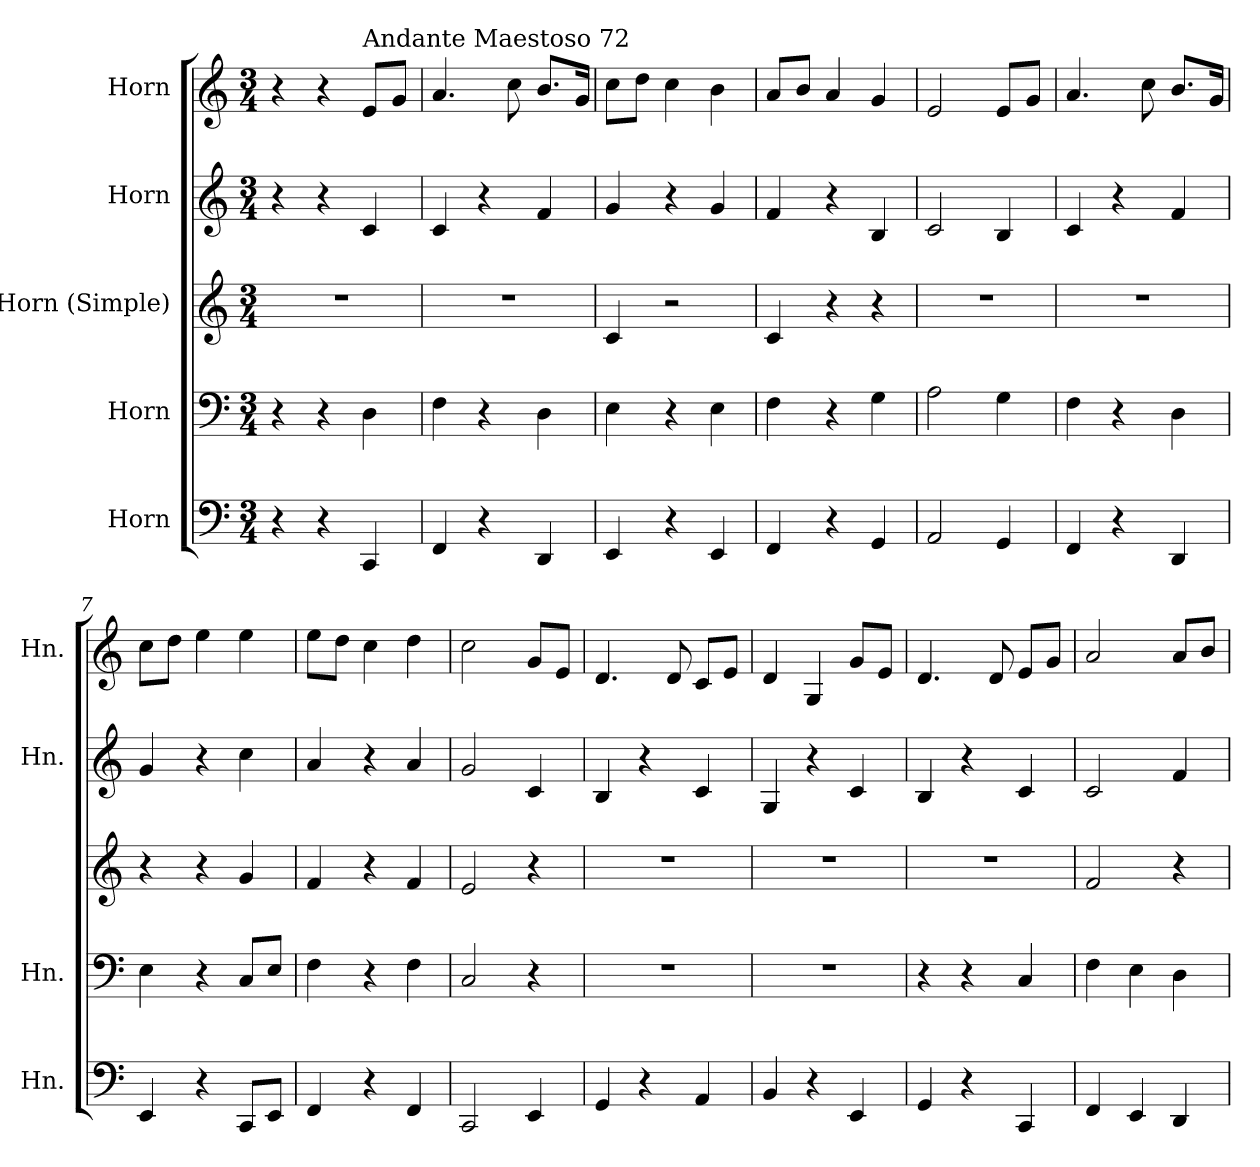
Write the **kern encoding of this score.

**kern	**kern	**kern	**kern	**kern
*part5	*part4	*part3	*part2	*part1
*staff5	*staff4	*staff3	*staff2	*staff1
*I"Horn	*I"Horn	*I"Horn (Simple)	*I"Horn	*I"Horn
*I'Hn.	*I'Hn.	*	*I'Hn.	*I'Hn.
*clefF4	*clefF4	*clefG2	*clefG2	*clefG2
*ITrd4c7	*ITrd4c7	*ITrd4c7	*ITrd4c7	*ITrd4c7
*k[b-]	*k[b-]	*k[b-]	*k[b-]	*k[b-]
*F:	*F:	*F:	*F:	*F:
*M3/4	*M3/4	*M3/4	*M3/4	*M3/4
=1	=1	=1	=1	=1
4r	4r	2.r	4r	4r
4r	4r	.	4r	4r
!	!	!	!	!LO:TX:a:t=Andante Maestoso 72
4FFF/	4GG\	.	4F/	8A/L
.	.	.	.	8c/J
=2	=2	=2	=2	=2
4BBB-/	4BB-\	2.r	4F/	4.d/
4r	4r	.	4r	.
.	.	.	.	8f\
4GGG/	4GG\	.	4B-/	8.e/L
.	.	.	.	16c/Jk
=3	=3	=3	=3	=3
4AAA/	4AA\	4F/	4c/	8f\L
.	.	.	.	8g\J
4r	4r	2r	4r	4f\
4AAA/	4AA\	.	4c/	4e\
=4	=4	=4	=4	=4
4BBB-/	4BB-\	4F/	4B-/	8d/L
.	.	.	.	8e/J
4r	4r	4r	4r	4d/
4CC/	4C\	4r	4E/	4c/
=5	=5	=5	=5	=5
2DD/	2D\	2.r	2F/	2A/
4CC/	4C\	.	4E/	8A/L
.	.	.	.	8c/J
=6	=6	=6	=6	=6
4BBB-/	4BB-\	2.r	4F/	4.d/
4r	4r	.	4r	.
.	.	.	.	8f\
4GGG/	4GG\	.	4B-/	8.e/L
.	.	.	.	16c/Jk
=7	=7	=7	=7	=7
4AAA/	4AA\	4r	4c/	8f\L
.	.	.	.	8g\J
4r	4r	4r	4r	4a\
8FFF/L	8FF/L	4c/	4f\	4a\
8AAA/J	8AA/J	.	.	.
=8	=8	=8	=8	=8
4BBB-/	4BB-\	4B-/	4d/	8a\L
.	.	.	.	8g\J
4r	4r	4r	4r	4f\
4BBB-/	4BB-\	4B-/	4d/	4g\
!!LO:LB:g=z
=9	=9	=9	=9	=9
2FFF/	2FF/	2A/	2c/	2f\
4AAA/	4r	4r	4F/	8c/L
.	.	.	.	8A/J
=10	=10	=10	=10	=10
4CC/	2.r	2.r	4E/	4.G/
4r	.	.	4r	.
.	.	.	.	8G/
4DD/	.	.	4F/	8F/L
.	.	.	.	8A/J
=11	=11	=11	=11	=11
4EE/	2.r	2.r	4C/	4G/
4r	.	.	4r	4C/
4AAA/	.	.	4F/	8c/L
.	.	.	.	8A/J
=12	=12	=12	=12	=12
4CC/	4r	2.r	4E/	4.G/
4r	4r	.	4r	.
.	.	.	.	8G/
4FFF/	4FF/	.	4F/	8A/L
.	.	.	.	8c/J
=13	=13	=13	=13	=13
4BBB-/	4BB-\	2B-/	2F/	2d/
4AAA/	4AA\	.	.	.
4GGG/	4GG\	4r	4B-/	8d/L
.	.	.	.	8e/J
=	=	=	=	=
*-	*-	*-	*-	*-
